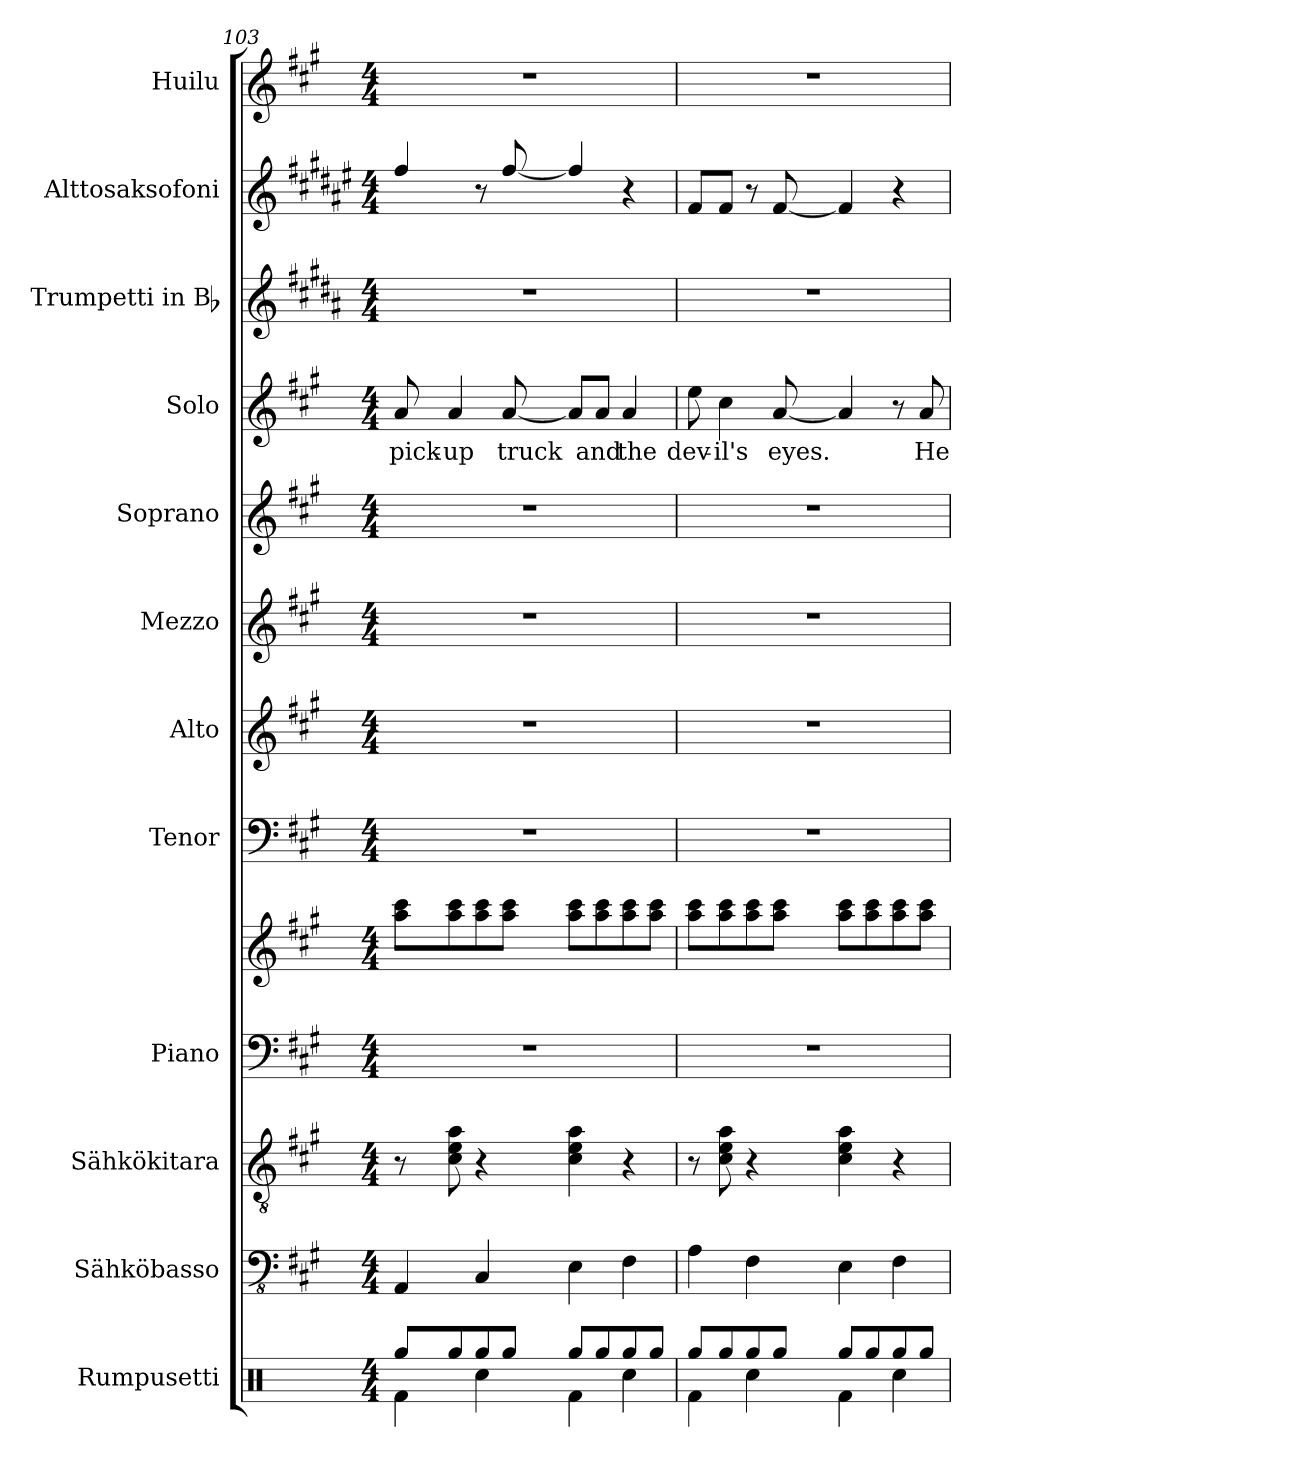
**kern	**kern	**kern	**kern	**kern	**kern	**kern	**kern	**kern	**kern	**text	**kern	**kern	**kern
*part12	*part11	*part10	*part9	*part9	*part8	*part7	*part6	*part5	*part4	*part4	*part3	*part2	*part1
*staff13	*staff12	*staff11	*staff10	*staff9	*staff8	*staff7	*staff6	*staff5	*staff4	*staff4	*staff3	*staff2	*staff1
*I"Rumpusetti	*I"Sähköbasso	*I"Sähkökitara	*I"Piano	*	*I"Tenor	*I"Alto	*I"Mezzo	*I"Soprano	*I"Solo	*	*I"Trumpetti in Bb	*I"Alttosaksofoni	*I"Huilu
*I'R. setti	*	*	*I'Pno.	*	*I'T.	*I'A.	*I'M.	*I'S.	*I'Solo	*	*I'Tpt. in Bb	*	*I'H.
*clefX	*clefFv4	*clefGv2	*clefF4	*clefG2	*clefF4	*clefG2	*clefG2	*clefG2	*clefG2	*	*clefG2	*clefG2	*clefG2
*	*	*	*	*	*	*	*	*	*	*	*ITrd1c2	*ITrd5c9	*
*k[]	*k[f#c#g#]	*k[f#c#g#]	*k[f#c#g#]	*k[f#c#g#]	*k[f#c#g#]	*k[f#c#g#]	*k[f#c#g#]	*k[f#c#g#]	*k[f#c#g#]	*	*k[f#c#g#]	*k[f#c#g#]	*k[f#c#g#]
*M4/4	*M4/4	*M4/4	*M4/4	*M4/4	*M4/4	*M4/4	*M4/4	*M4/4	*M4/4	*	*M4/4	*M4/4	*M4/4
=103	=103	=103	=103	=103	=103	=103	=103	=103	=103	=103	=103	=103	=103
*^	*	*	*	*	*	*	*	*	*	*	*	*	*
!	!	!	!	!	!	!	!	!	!	!	!LO:LY:b	!	!	!
8Rgg/L	4Rf\	4AAA/	8r	1r	8aa\ 8ccc#\L	1r	1r	1r	1r	8a/	pick-	1r	4a/	1r
!	!	!	!	!	!	!	!	!	!	!	!LO:LY:b	!	!	!
8Rgg/	.	.	8c#\ 8e\ 8a\	.	8aa\ 8ccc#\	.	.	.	.	4a/	-up	.	.	.
8Rgg/	4Rcc\	4CC#/	4r	.	8aa\ 8ccc#\	.	.	.	.	.	.	.	8r	.
!	!	!	!	!	!	!	!	!	!	!	!LO:LY:b	!	!	!
8Rgg/J	.	.	.	.	8aa\ 8ccc#\J	.	.	.	.	[8a/	truck	.	[8a/	.
8Rgg/L	4Rf\	4EE\	4c#\ 4e\ 4a\	.	8aa\ 8ccc#\L	.	.	.	.	8a/L]	.	.	4a/]	.
!	!	!	!	!	!	!	!	!	!	!	!LO:LY:b	!	!	!
8Rgg/	.	.	.	.	8aa\ 8ccc#\	.	.	.	.	8a/J	and	.	.	.
!	!	!	!	!	!	!	!	!	!	!	!LO:LY:b	!	!	!
8Rgg/	4Rcc\	4FF#\	4r	.	8aa\ 8ccc#\	.	.	.	.	4a/	the	.	4r	.
8Rgg/J	.	.	.	.	8aa\ 8ccc#\J	.	.	.	.	.	.	.	.	.
!!LO:PB:g=z
=104	=104	=104	=104	=104	=104	=104	=104	=104	=104	=104	=104	=104	=104	=104
!	!	!	!	!	!	!	!	!	!	!	!LO:LY:b	!	!	!
8Rgg/L	4Rf\	4AA\	8r	1r	8aa\ 8ccc#\L	1r	1r	1r	1r	8ee\	dev-	1r	8A/L	1r
!	!	!	!	!	!	!	!	!	!	!	!LO:LY:b	!	!	!
8Rgg/	.	.	8c#\ 8e\ 8a\	.	8aa\ 8ccc#\	.	.	.	.	4cc#\	-il's	.	8A/J	.
8Rgg/	4Rcc\	4FF#\	4r	.	8aa\ 8ccc#\	.	.	.	.	.	.	.	8r	.
!	!	!	!	!	!	!	!	!	!	!	!LO:LY:b	!	!	!
8Rgg/J	.	.	.	.	8aa\ 8ccc#\J	.	.	.	.	[8a/	eyes.	.	[8A/	.
8Rgg/L	4Rf\	4EE\	4c#\ 4e\ 4a\	.	8aa\ 8ccc#\L	.	.	.	.	4a/]	.	.	4A/]	.
8Rgg/	.	.	.	.	8aa\ 8ccc#\	.	.	.	.	.	.	.	.	.
8Rgg/	4Rcc\	4FF#\	4r	.	8aa\ 8ccc#\	.	.	.	.	8r	.	.	4r	.
!	!	!	!	!	!	!	!	!	!	!	!LO:LY:b	!	!	!
8Rgg/J	.	.	.	.	8aa\ 8ccc#\J	.	.	.	.	8a/	He	.	.	.
*v	*v	*	*	*	*	*	*	*	*	*	*	*	*	*
=	=	=	=	=	=	=	=	=	=	=	=	=	=
*-	*-	*-	*-	*-	*-	*-	*-	*-	*-	*-	*-	*-	*-
